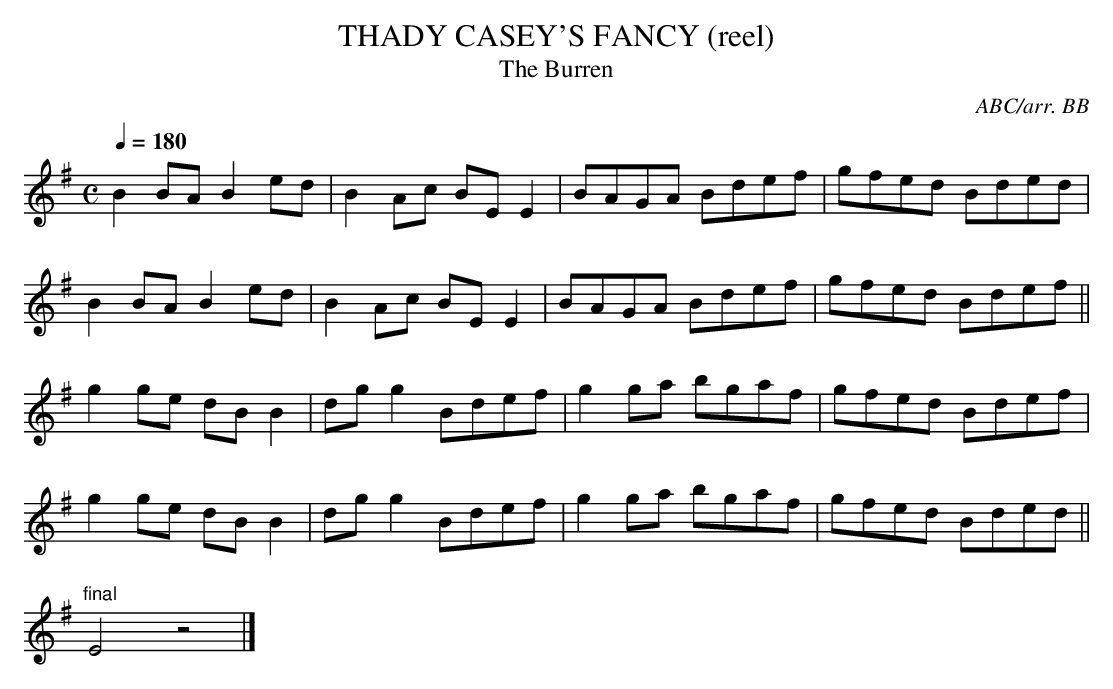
X:1
T:THADY CASEY'S FANCY (reel)
T:The Burren
C:ABC/arr. BB
L:1/8
Q:1/4=180
M:C
K:Em
B2BA B2ed|B2Ac BEE2|BAGA Bdef|gfed Bded|
B2BA B2ed|B2Ac BEE2|BAGA Bdef|gfed Bdef||
g2ge dBB2|dgg2 Bdef|g2ga bgaf|gfed Bdef|
g2ge dBB2|dgg2 Bdef|g2ga bgaf|gfed Bded||
"final" E4z4|]
